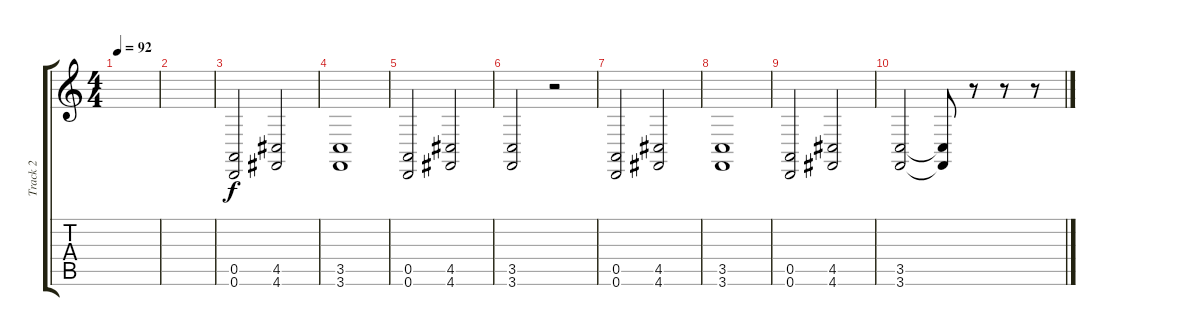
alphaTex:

\track ("Track 2" "Track 2") {instrument brasssection}
\staff {score tabs}
\tuning (E4 B3 G3 D3 A2 D2) {hide}
\ts (4 4)
\tempo 92
\clef g2
\ks c
|
|
(0.5 0.6).2 (4.5 4.6).2 |
(3.5 3.6).1 |
(0.5 0.6).2 (4.5 4.6).2 |
(3.5 3.6).2 r.2 |
(0.5 0.6).2 (4.5 4.6).2 |
(3.5 3.6).1 |
(0.5 0.6).2 (4.5 4.6).2 |
(3.5 3.6).2 (3.5{t} 3.6{t}).8 r.8 r.8 r.8
